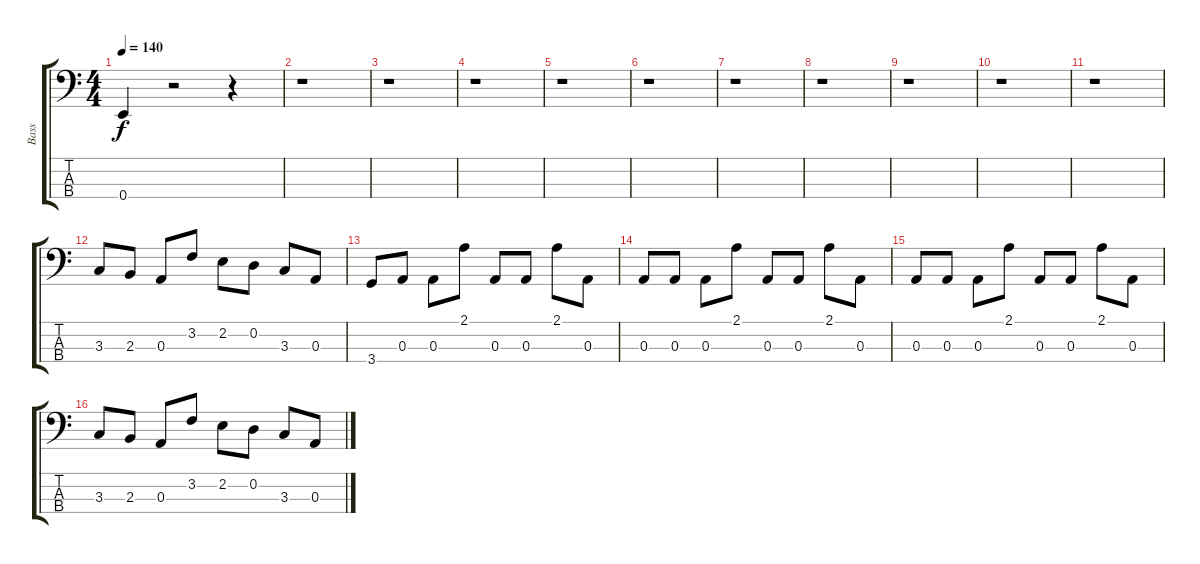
\track ("Bass" "Bass") {instrument electricbassfinger}
\staff {score tabs}
\tuning (G2 D2 A1 E1) {hide}
\ts (4 4)
\tempo 140
\clef f4
\ks c
0.4.4{dy f} r.2 r.4 |
r.1 |
r.1 |
r.1 |
r.1 |
r.1 |
r.1 |
r.1 |
r.1 |
r.1 |
r.1 |
3.3.8 2.3.8 0.3.8 3.2.8 2.2.8 0.2.8 3.3.8 0.3.8 |
3.4.8 0.3.8 0.3.8 2.1.8 0.3.8 0.3.8 2.1.8 0.3.8 |
0.3.8 0.3.8 0.3.8 2.1.8 0.3.8 0.3.8 2.1.8 0.3.8 |
0.3.8 0.3.8 0.3.8 2.1.8 0.3.8 0.3.8 2.1.8 0.3.8 |
3.3.8 2.3.8 0.3.8 3.2.8 2.2.8 0.2.8 3.3.8 0.3.8
